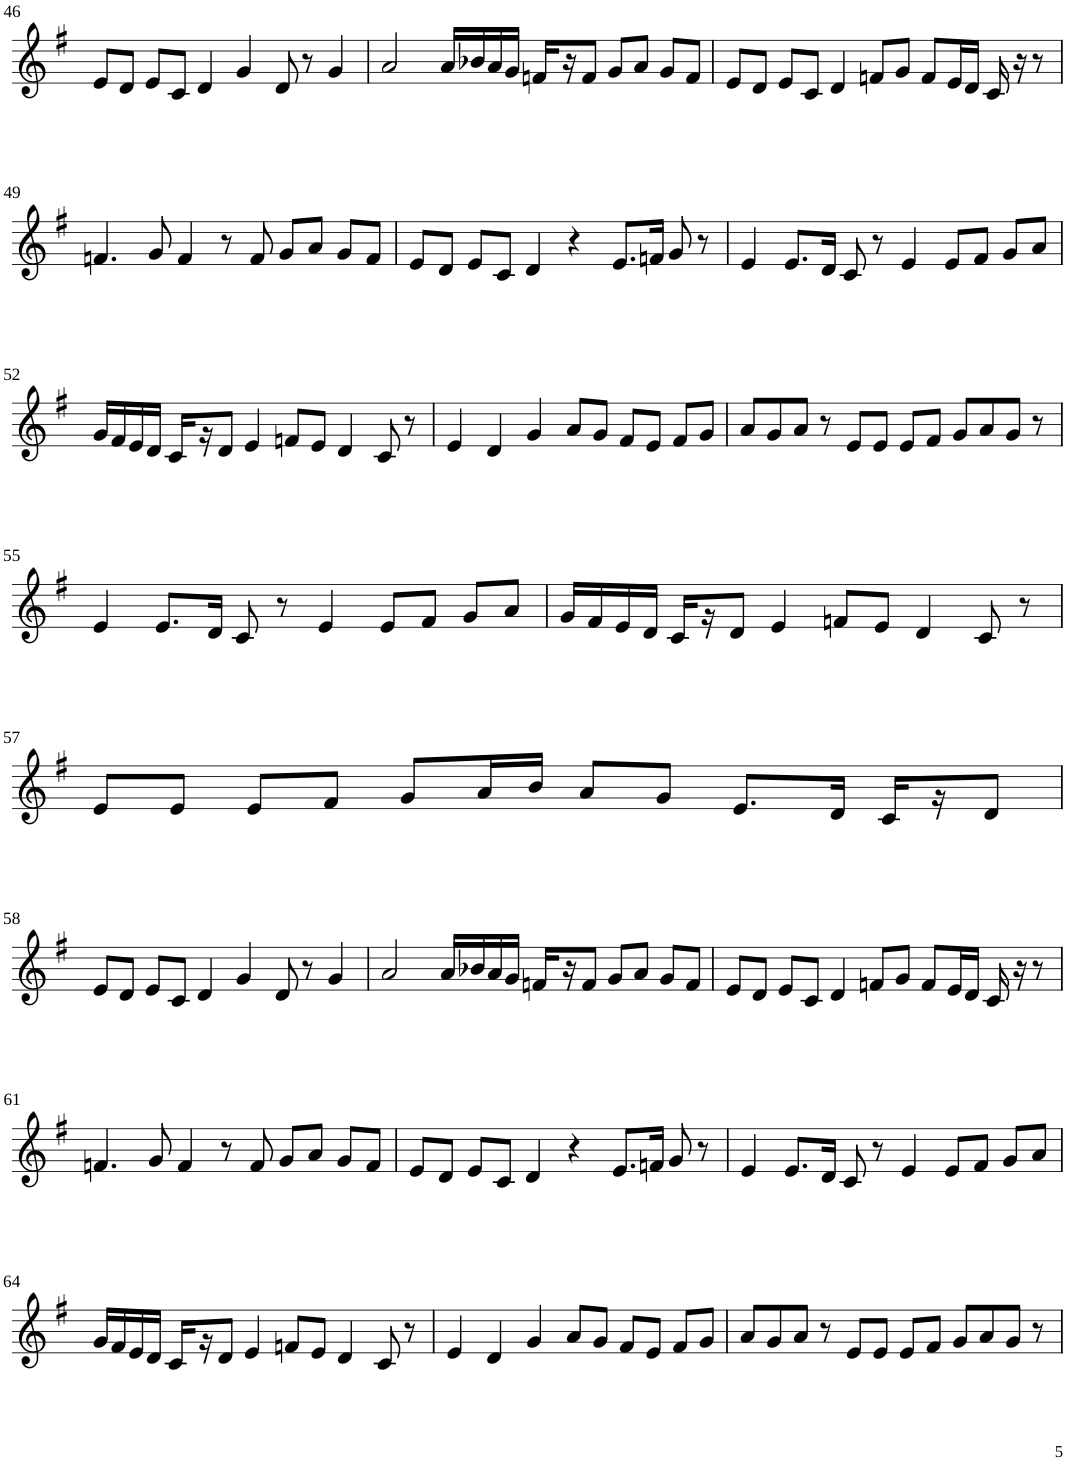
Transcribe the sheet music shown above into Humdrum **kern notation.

**kern
*part1
*staff1
*I"Violin
!!LO:PB:g=z
*clefG2
*k[f#]
*G:
*M6/4
=46
8e/L
8d/J
8e/L
8c/J
4d/
4g/
8d/
8r
4g/
=47
2a/
16a/LL
16b-X/
16a/
16g/JJ
16fn/LL
16r
8f/J
8g/L
8a/J
8g/L
8f/J
=48
8e/L
8d/J
8e/L
8c/J
4d/
8fn/L
8g/J
8f/L
16e/L
16d/JJ
16c/
16r
8r
!!LO:LB:g=z
=49
4.fn/
8g/
4f/
8r
8f/
8g/L
8a/J
8g/L
8f/J
=50
8e/L
8d/J
8e/L
8c/J
4d/
4r
8.e/L
16fn/Jk
8g/
8r
=51
4e/
8.e/L
16d/Jk
8c/
8r
4e/
8e/L
8f#/J
8g/L
8a/J
!!LO:LB:g=z
=52
16g/LL
16f#/
16e/
16d/JJ
16c/LL
16r
8d/J
4e/
8fn/L
8e/J
4d/
8c/
8r
=53
4e/
4d/
4g/
8a/L
8g/J
8f#/L
8e/J
8f#/L
8g/J
=54
8a/L
8g/
8a/J
8r
8e/L
8e/J
8e/L
8f#/J
8g/L
8a/
8g/J
8r
!!LO:LB:g=z
=55
4e/
8.e/L
16d/Jk
8c/
8r
4e/
8e/L
8f#/J
8g/L
8a/J
=56
16g/LL
16f#/
16e/
16d/JJ
16c/LL
16r
8d/J
4e/
8fn/L
8e/J
4d/
8c/
8r
!!LO:LB:g=z
=57
8e/L
8e/J
8e/L
8f#/J
8g/L
16a/L
16b/JJ
8a/L
8g/J
8.e/L
16d/Jk
16c/LL
16r
8d/J
!!LO:LB:g=z
=58
8e/L
8d/J
8e/L
8c/J
4d/
4g/
8d/
8r
4g/
=59
2a/
16a/LL
16b-X/
16a/
16g/JJ
16fn/LL
16r
8f/J
8g/L
8a/J
8g/L
8f/J
=60
8e/L
8d/J
8e/L
8c/J
4d/
8fn/L
8g/J
8f/L
16e/L
16d/JJ
16c/
16r
8r
!!LO:LB:g=z
=61
4.fn/
8g/
4f/
8r
8f/
8g/L
8a/J
8g/L
8f/J
=62
8e/L
8d/J
8e/L
8c/J
4d/
4r
8.e/L
16fn/Jk
8g/
8r
=63
4e/
8.e/L
16d/Jk
8c/
8r
4e/
8e/L
8f#/J
8g/L
8a/J
!!LO:LB:g=z
=64
16g/LL
16f#/
16e/
16d/JJ
16c/LL
16r
8d/J
4e/
8fn/L
8e/J
4d/
8c/
8r
=65
4e/
4d/
4g/
8a/L
8g/J
8f#/L
8e/J
8f#/L
8g/J
=66
8a/L
8g/
8a/J
8r
8e/L
8e/J
8e/L
8f#/J
8g/L
8a/
8g/J
8r
=
*-
